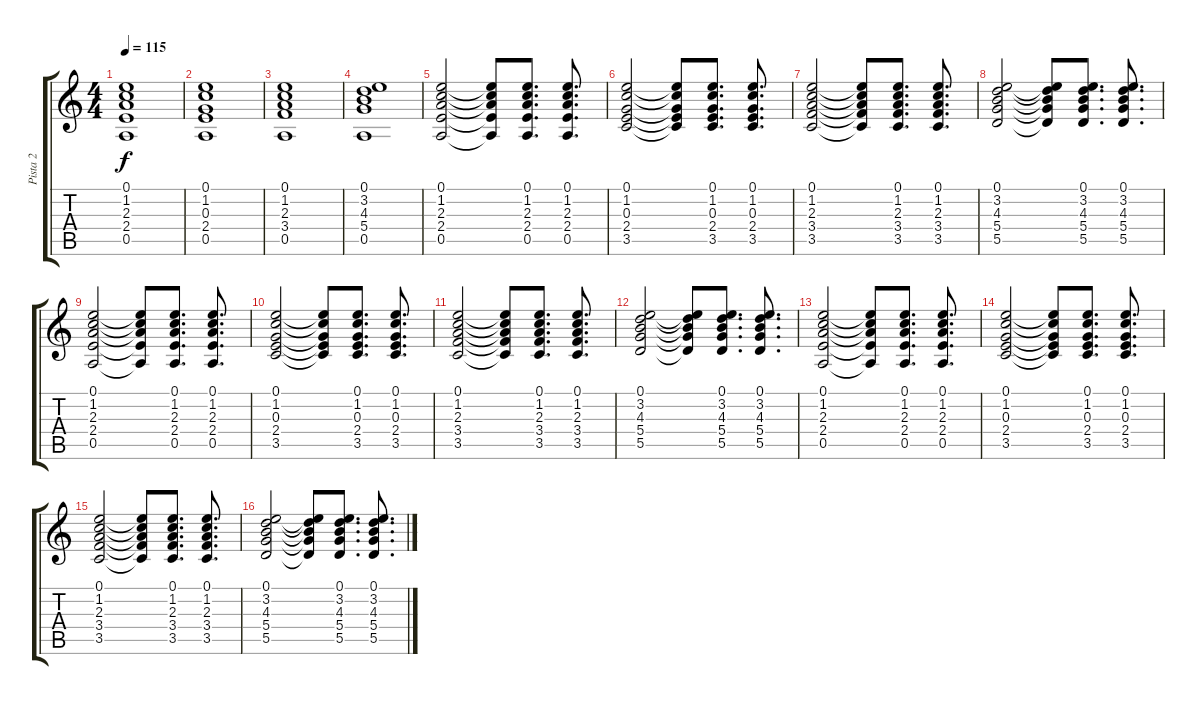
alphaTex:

\track ("Pista 2" "Pista 2") {instrument acousticguitarsteel}
\staff {score tabs}
\tuning (E4 B3 G3 D3 A2 E2) {hide}
\ts (4 4)
\tempo 115
\clef g2
\ks c
(0.1 1.2 2.3 2.4 0.5).1{dy f} |
(0.1 1.2 0.3 2.4 0.5).1 |
(0.1 1.2 2.3 3.4 0.5).1 |
(0.1 3.2 4.3 5.4 0.5).1 |
(0.1 1.2 2.3 2.4 0.5).2{volume 4} (0.1{t} 1.2{t} 2.3{t} 2.4{t} 0.5{t}).8 (0.1 1.2 2.3 2.4 0.5).8{d} (0.1 1.2 2.3 2.4 0.5).8{d} |
(0.1 1.2 0.3 2.4 3.5).2 (0.1{t} 1.2{t} 0.3{t} 2.4{t} 3.5{t}).8 (0.1 1.2 0.3 2.4 3.5).8{d} (0.1 1.2 0.3 2.4 3.5).8{d} |
(0.1 1.2 2.3 3.4 3.5).2 (0.1{t} 1.2{t} 2.3{t} 3.4{t} 3.5{t}).8 (0.1 1.2 2.3 3.4 3.5).8{d} (0.1 1.2 2.3 3.4 3.5).8{d} |
(0.1 3.2 4.3 5.4 5.5).2 (0.1{t} 3.2{t} 4.3{t} 5.4{t} 5.5{t}).8 (0.1 3.2 4.3 5.4 5.5).8{d} (0.1 3.2 4.3 5.4 5.5).8{d} |
(0.1 1.2 2.3 2.4 0.5).2 (0.1{t} 1.2{t} 2.3{t} 2.4{t} 0.5{t}).8 (0.1 1.2 2.3 2.4 0.5).8{d} (0.1 1.2 2.3 2.4 0.5).8{d} |
(0.1 1.2 0.3 2.4 3.5).2 (0.1{t} 1.2{t} 0.3{t} 2.4{t} 3.5{t}).8 (0.1 1.2 0.3 2.4 3.5).8{d} (0.1 1.2 0.3 2.4 3.5).8{d} |
(0.1 1.2 2.3 3.4 3.5).2 (0.1{t} 1.2{t} 2.3{t} 3.4{t} 3.5{t}).8 (0.1 1.2 2.3 3.4 3.5).8{d} (0.1 1.2 2.3 3.4 3.5).8{d} |
(0.1 3.2 4.3 5.4 5.5).2 (0.1{t} 3.2{t} 4.3{t} 5.4{t} 5.5{t}).8 (0.1 3.2 4.3 5.4 5.5).8{d} (0.1 3.2 4.3 5.4 5.5).8{d} |
(0.1 1.2 2.3 2.4 0.5).2 (0.1{t} 1.2{t} 2.3{t} 2.4{t} 0.5{t}).8 (0.1 1.2 2.3 2.4 0.5).8{d} (0.1 1.2 2.3 2.4 0.5).8{d} |
(0.1 1.2 0.3 2.4 3.5).2 (0.1{t} 1.2{t} 0.3{t} 2.4{t} 3.5{t}).8 (0.1 1.2 0.3 2.4 3.5).8{d} (0.1 1.2 0.3 2.4 3.5).8{d} |
(0.1 1.2 2.3 3.4 3.5).2 (0.1{t} 1.2{t} 2.3{t} 3.4{t} 3.5{t}).8 (0.1 1.2 2.3 3.4 3.5).8{d} (0.1 1.2 2.3 3.4 3.5).8{d} |
(0.1 3.2 4.3 5.4 5.5).2 (0.1{t} 3.2{t} 4.3{t} 5.4{t} 5.5{t}).8 (0.1 3.2 4.3 5.4 5.5).8{d} (0.1 3.2 4.3 5.4 5.5).8{d}
